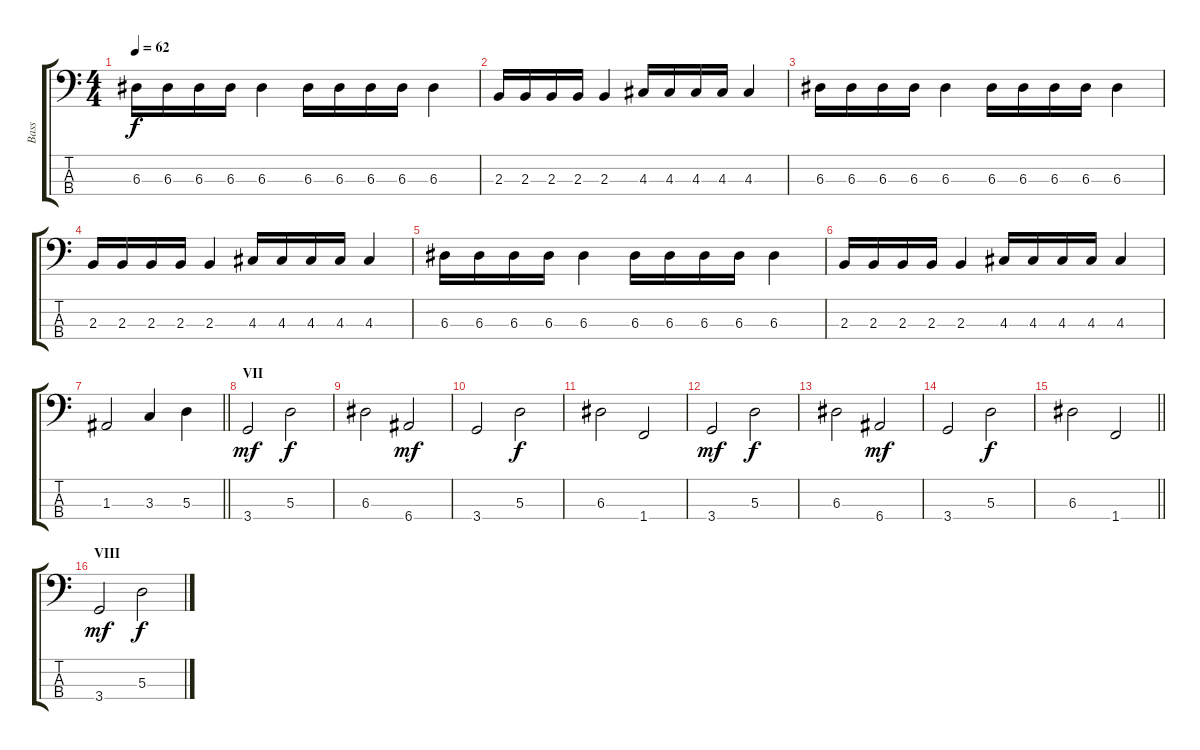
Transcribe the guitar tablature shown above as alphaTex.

\track ("Bass" "Bass") {instrument electricbassfinger}
\staff {score tabs}
\tuning (G2 D2 A1 E1) {hide}
\ts (4 4)
\tempo 62
\clef f4
\ks c
6.3.16{dy f} 6.3.16 6.3.16 6.3.16 6.3.4 6.3.16 6.3.16 6.3.16 6.3.16 6.3.4 |
2.3.16 2.3.16 2.3.16 2.3.16 2.3.4 4.3.16 4.3.16 4.3.16 4.3.16 4.3.4 |
6.3.16 6.3.16 6.3.16 6.3.16 6.3.4 6.3.16 6.3.16 6.3.16 6.3.16 6.3.4 |
2.3.16 2.3.16 2.3.16 2.3.16 2.3.4 4.3.16 4.3.16 4.3.16 4.3.16 4.3.4 |
6.3.16 6.3.16 6.3.16 6.3.16 6.3.4 6.3.16 6.3.16 6.3.16 6.3.16 6.3.4 |
2.3.16 2.3.16 2.3.16 2.3.16 2.3.4 4.3.16 4.3.16 4.3.16 4.3.16 4.3.4 |
\barLineRight lightlight
1.3.2 3.3.4 5.3.4 |
\section ("" "VII")
3.4.2{dy mf} 5.3.2{dy f} |
6.3.2 6.4.2{dy mf} |
3.4.2 5.3.2{dy f} |
6.3.2 1.4.2 |
3.4.2{dy mf} 5.3.2{dy f} |
6.3.2 6.4.2{dy mf} |
3.4.2 5.3.2{dy f} |
\barLineRight lightlight
6.3.2 1.4.2 |
\section ("" "VIII")
3.4.2{dy mf} 5.3.2{dy f}
